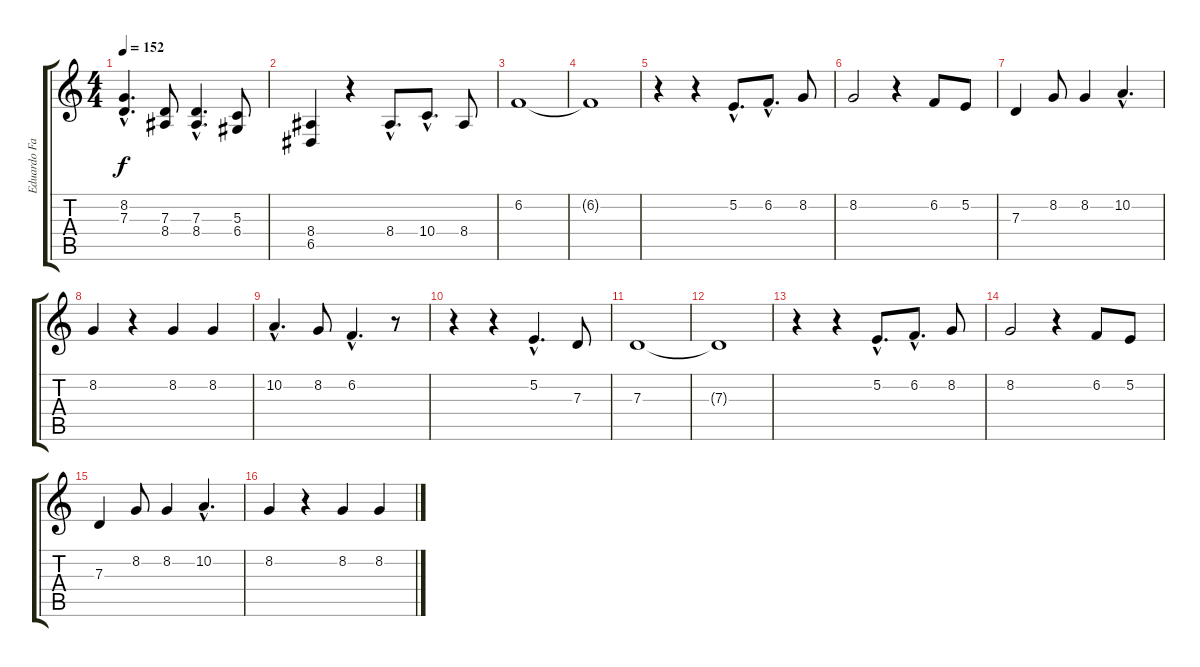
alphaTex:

\track ("Eduardo Falaschi" "Eduardo Fa") {instrument lead6voice}
\staff {score tabs}
\tuning (E4 B3 G3 D3 A2 E2) {hide}
\ts (4 4)
\tempo 152
\clef g2
\ks c
(8.2{hac} 7.3{hac}).4{d dy f} (7.3 8.4).8 (7.3{hac} 8.4{hac}).4{d} (5.3 6.4).8 |
(8.4 6.5).4 r.4 8.4{hac}.8{d} 10.4{hac}.8{d} 8.4.8 |
6.2.1 |
6.2{t}.1 |
r.4 r.4 5.2{hac}.8{d} 6.2{hac}.8{d} 8.2.8 |
8.2.2 r.4 6.2.8 5.2.8 |
7.3.4 8.2.8 8.2.4 10.2{hac}.4{d} |
8.2.4 r.4 8.2.4 8.2.4 |
10.2{hac}.4{d} 8.2.8 6.2{hac}.4{d} r.8 |
r.4 r.4 5.2{hac}.4{d} 7.3.8 |
7.3.1 |
7.3{t}.1 |
r.4 r.4 5.2{hac}.8{d} 6.2{hac}.8{d} 8.2.8 |
8.2.2 r.4 6.2.8 5.2.8 |
7.3.4 8.2.8 8.2.4 10.2{hac}.4{d} |
8.2.4 r.4 8.2.4 8.2.4
